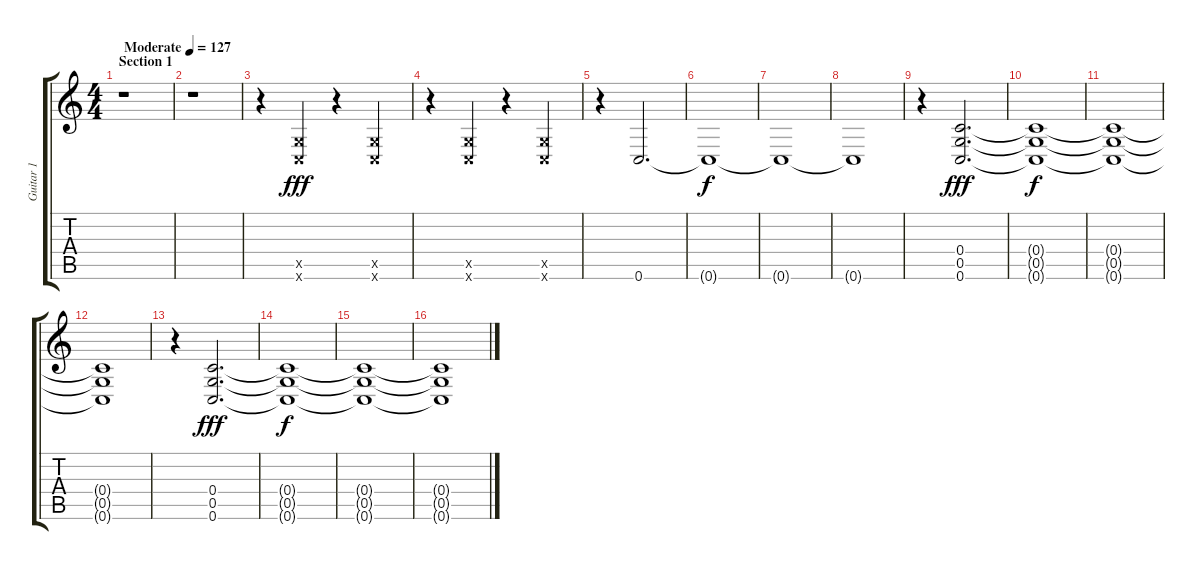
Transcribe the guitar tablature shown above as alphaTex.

\track ("Guitar 1" "Guitar 1") {instrument overdrivenguitar}
\staff {score tabs}
\tuning (D4 A3 F3 C3 G2 C2) {hide}
\ts (4 4)
\section ("" "Section 1")
\tempo (127 "Moderate")
\clef g2
\ks c
r.1{dy fff instrument overdrivenguitar} |
r.1 |
r.4 (0.5{x} 0.6{x}).4 r.4 (0.5{x} 0.6{x}).4 |
r.4 (0.5{x} 0.6{x}).4 r.4 (0.5{x} 0.6{x}).4 |
r.4 0.6.2{d} |
0.6{t}.1{dy f} |
0.6{t}.1 |
0.6{t}.1 |
r.4 (0.4 0.5 0.6).2{d dy fff} |
(0.4{t} 0.5{t} 0.6{t}).1{dy f} |
(0.4{t} 0.5{t} 0.6{t}).1 |
(0.4{t} 0.5{t} 0.6{t}).1 |
r.4 (0.4 0.5 0.6).2{d dy fff} |
(0.4{t} 0.5{t} 0.6{t}).1{dy f} |
(0.4{t} 0.5{t} 0.6{t}).1 |
(0.4{t} 0.5{t} 0.6{t}).1
